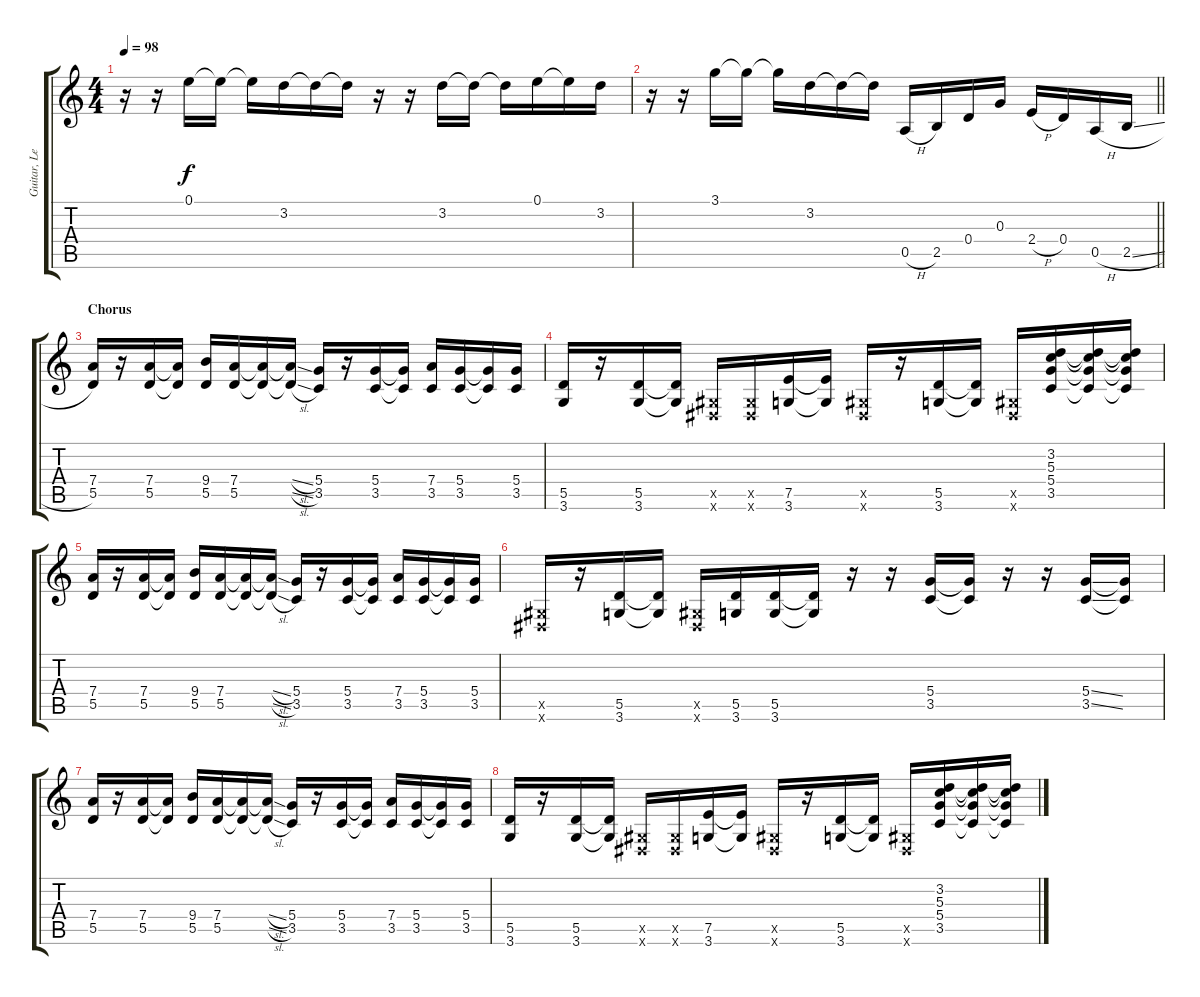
\track ("Guitar, Lead" "Guitar, Le") {instrument overdrivenguitar}
\staff {score tabs}
\tuning (E4 B3 G3 D3 A2 E2) {hide}
\ts (4 4)
\tempo 98
\clef g2
\ks c
r.16{dy f} r.16 0.1.16 0.1{t}.16 0.1{t}.16 3.2.16 3.2{t}.16 3.2{t}.16 r.16 r.16 3.2.16 3.2{t}.16 3.2{t}.16 0.1.16 0.1{t}.16 3.2.16 |
\barLineRight lightlight
r.16 r.16 3.1.16 3.1{t}.16 3.1{t}.16 3.2.16 3.2{t}.16 3.2{t}.16 0.5{h}.16 2.5.16 0.4.16 0.3.16 2.4{h}.16 0.4.16 0.5{h}.16 2.5{sl}.16 |
\section ("" "Chorus")
(7.4 5.5).16 r.16 (7.4 5.5).16 (7.4{t} 5.5{t}).16 (9.4 5.5).16 (7.4 5.5).16 (7.4{t} 5.5{t}).16 (7.4{sl t} 5.5{sl t}).16 (5.4 3.5).16 r.16 (5.4 3.5).16 (5.4{t} 3.5{t}).16 (7.4 3.5).16 (5.4 3.5).16 (5.4{t} 3.5{t}).16 (5.4 3.5).16 |
(5.5 3.6).16 r.16 (5.5 3.6).16 (5.5{t} 3.6{t}).16 (-1.5{x} -1.6{x}).16 (-1.5{x} -1.6{x}).16 (7.5 3.6).16 (7.5{t} 3.6{t}).16 (-1.5{x} -1.6{x}).16 r.16 (5.5 3.6).16 (5.5{t} 3.6{t}).16 (-1.5{x} -1.6{x}).16 (3.2 5.3 5.4 3.5).16 (3.2{t} 5.3{t} 5.4{t} 3.5{t}).16 (3.2{t} 5.3{t} 5.4{t} 3.5{t}).16 |
(7.4 5.5).16 r.16 (7.4 5.5).16 (7.4{t} 5.5{t}).16 (9.4 5.5).16 (7.4 5.5).16 (7.4{t} 5.5{t}).16 (7.4{sl t} 5.5{sl t}).16 (5.4 3.5).16 r.16 (5.4 3.5).16 (5.4{t} 3.5{t}).16 (7.4 3.5).16 (5.4 3.5).16 (5.4{t} 3.5{t}).16 (5.4 3.5).16 |
(-1.5{x} -1.6{x}).16 r.16 (5.5 3.6).16 (5.5{t} 3.6{t}).16 (-1.5{x} -1.6{x}).16 (5.5 3.6).16 (5.5 3.6).16 (5.5{t} 3.6{t}).16 r.16 r.16 (5.4 3.5).16 (5.4{t} 3.5{t}).16 r.16 r.16 (5.4{ss} 3.5{ss}).16 (5.4{t} 3.5{t}).16 |
(7.4 5.5).16 r.16 (7.4 5.5).16 (7.4{t} 5.5{t}).16 (9.4 5.5).16 (7.4 5.5).16 (7.4{t} 5.5{t}).16 (7.4{sl t} 5.5{sl t}).16 (5.4 3.5).16 r.16 (5.4 3.5).16 (5.4{t} 3.5{t}).16 (7.4 3.5).16 (5.4 3.5).16 (5.4{t} 3.5{t}).16 (5.4 3.5).16 |
(5.5 3.6).16 r.16 (5.5 3.6).16 (5.5{t} 3.6{t}).16 (-1.5{x} -1.6{x}).16 (-1.5{x} -1.6{x}).16 (7.5 3.6).16 (7.5{t} 3.6{t}).16 (-1.5{x} -1.6{x}).16 r.16 (5.5 3.6).16 (5.5{t} 3.6{t}).16 (-1.5{x} -1.6{x}).16 (3.2 5.3 5.4 3.5).16 (3.2{t} 5.3{t} 5.4{t} 3.5{t}).16 (3.2{t} 5.3{t} 5.4{t} 3.5{t}).16
